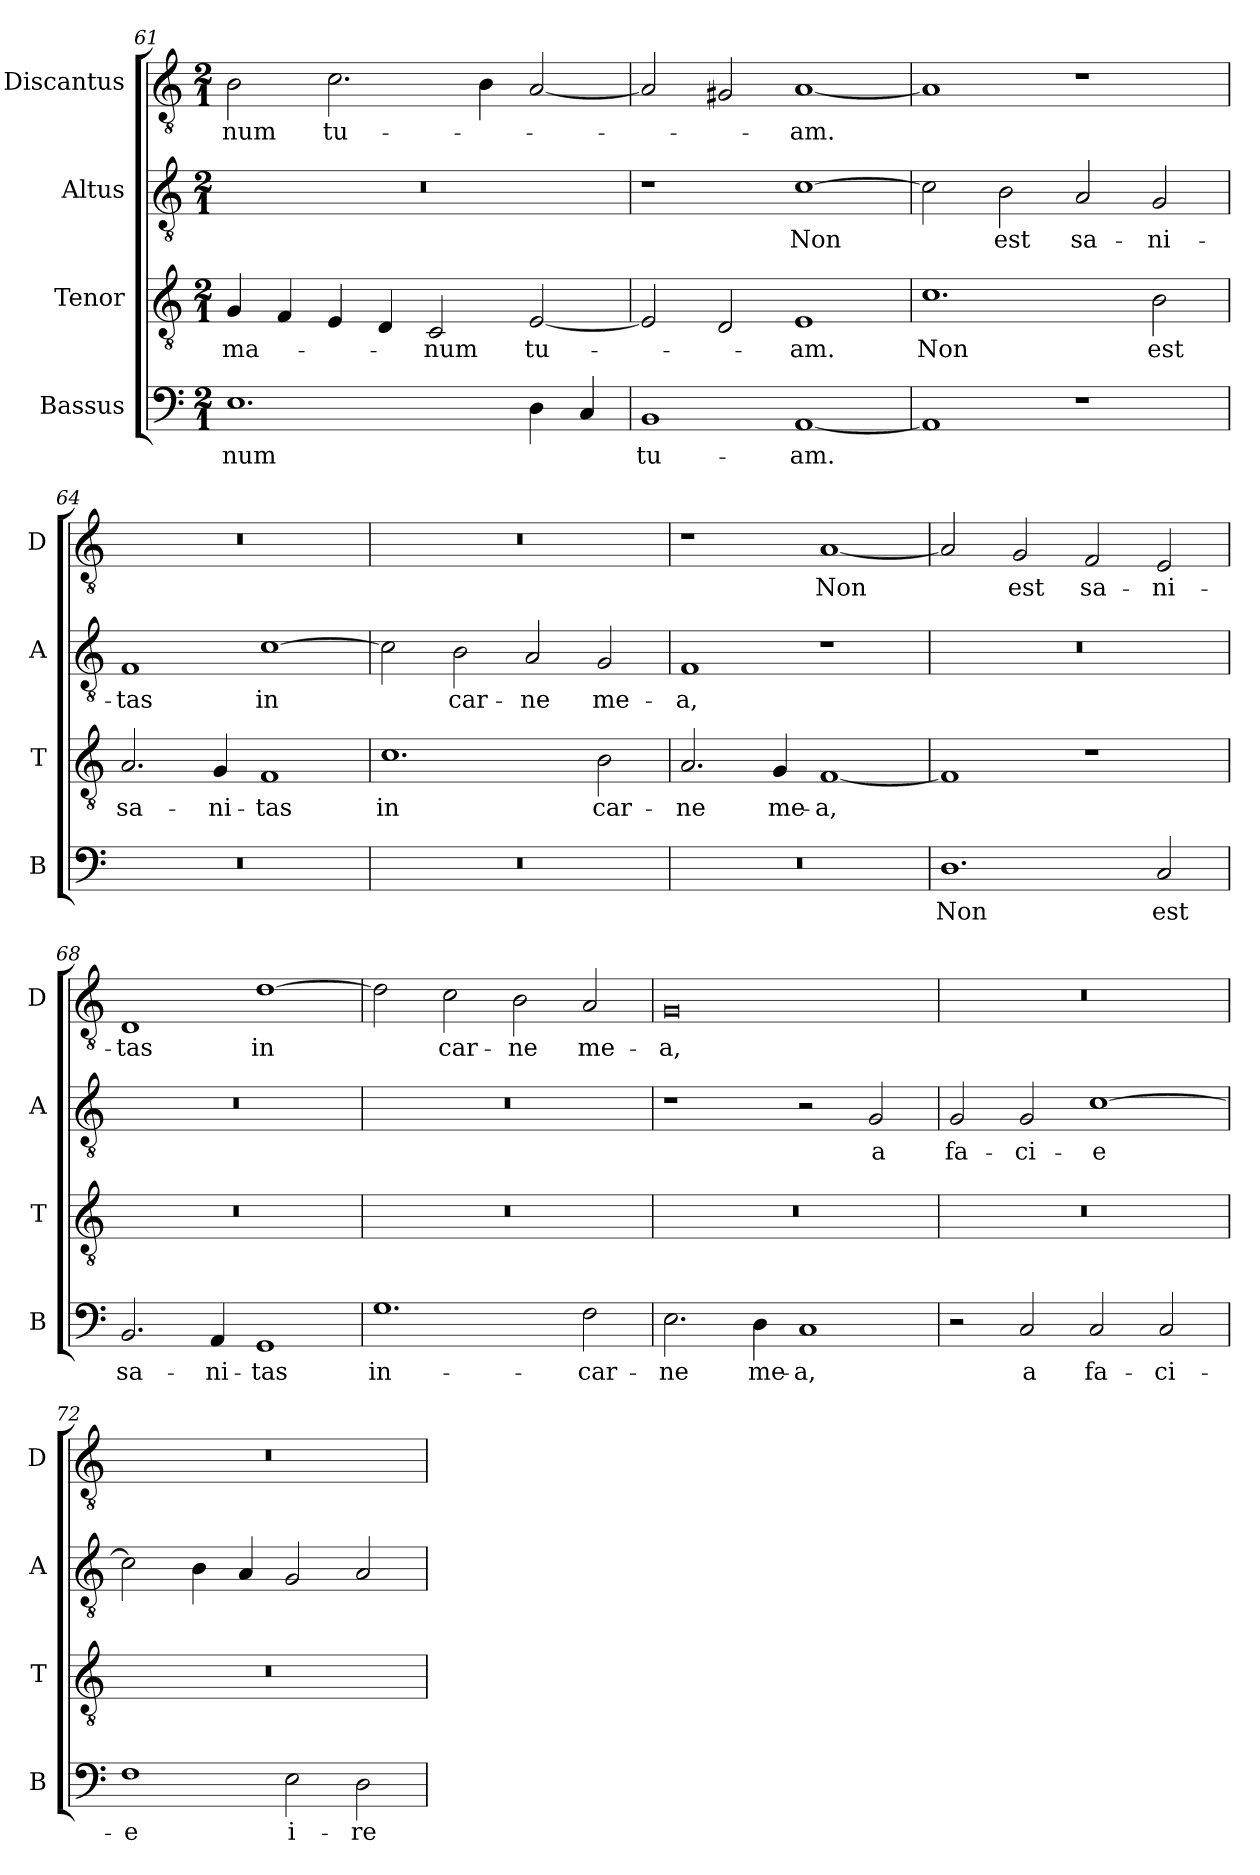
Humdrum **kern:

**kern	**text	**kern	**text	**kern	**text	**kern	**text
*part4	*part4	*part3	*part3	*part2	*part2	*part1	*part1
*staff4	*staff4	*staff3	*staff3	*staff2	*staff2	*staff1	*staff1
*I"Bassus	*	*I"Tenor	*	*I"Altus	*	*I"Discantus	*
*I'B	*	*I'T	*	*I'A	*	*I'D	*
*clefF4	*	*clefGv2	*	*clefGv2	*	*clefGv2	*
*k[]	*	*k[]	*	*k[]	*	*k[]	*
*M2/1	*	*M2/1	*	*M2/1	*	*M2/1	*
=61	=61	=61	=61	=61	=61	=61	=61
1.E	-num	4G/	ma-	0r	.	2B\	-num
.	.	4F/	.	.	.	.	.
.	.	4E/	.	.	.	2.c\	tu-
.	.	4D/	.	.	.	.	.
.	.	2C/	-num	.	.	.	.
.	.	.	.	.	.	4B\	.
4D\	.	[2E/	tu-	.	.	[2A/	.
4C/	.	.	.	.	.	.	.
=62	=62	=62	=62	=62	=62	=62	=62
1BB	tu-	2E/]	.	1r	.	2A/]	.
.	.	2D/	.	.	.	2G#X/	.
[1AA	-am.	1E	-am.	[1c	Non	[1A	-am.
=63	=63	=63	=63	=63	=63	=63	=63
1AA]	.	1.c	Non	2c\]	.	1A]	.
.	.	.	.	2B\	est	.	.
1r	.	.	.	2A/	sa-	1r	.
.	.	2B\	est	2G/	-ni-	.	.
=64	=64	=64	=64	=64	=64	=64	=64
0r	.	2.A/	sa-	1F	-tas	0r	.
.	.	4G/	-ni-	.	.	.	.
.	.	1F	-tas	[1c	in	.	.
=65	=65	=65	=65	=65	=65	=65	=65
0r	.	1.c	in	2c\]	.	0r	.
.	.	.	.	2B\	car-	.	.
.	.	.	.	2A/	-ne	.	.
.	.	2B\	car-	2G/	me-	.	.
=66	=66	=66	=66	=66	=66	=66	=66
0r	.	2.A/	-ne	1F	-a,	1r	.
.	.	4G/	me-	.	.	.	.
.	.	[1F	-a,	1r	.	[1A	Non
=67	=67	=67	=67	=67	=67	=67	=67
1.D	Non	1F]	.	0r	.	2A/]	.
.	.	.	.	.	.	2G/	est
.	.	1r	.	.	.	2F/	sa-
2C/	est	.	.	.	.	2E/	-ni-
=68	=68	=68	=68	=68	=68	=68	=68
2.BB/	sa-	0r	.	0r	.	1D	-tas
4AA/	-ni-	.	.	.	.	.	.
1GG	-tas	.	.	.	.	[1d	in
=69	=69	=69	=69	=69	=69	=69	=69
1.G	in-	0r	.	0r	.	2d\]	.
.	.	.	.	.	.	2c\	car-
.	.	.	.	.	.	2B\	-ne
2F\	car-	.	.	.	.	2A/	me-
=70	=70	=70	=70	=70	=70	=70	=70
2.E\	-ne	0r	.	1r	.	0G	-a,
4D\	me-	.	.	.	.	.	.
1C	-a,	.	.	2r	.	.	.
.	.	.	.	2G/	a	.	.
=71	=71	=71	=71	=71	=71	=71	=71
2r	.	0r	.	2G/	fa-	0r	.
2C/	a	.	.	2G/	-ci-	.	.
2C/	fa-	.	.	[1c	-e	.	.
2C/	-ci-	.	.	.	.	.	.
=72	=72	=72	=72	=72	=72	=72	=72
1F	-e	0r	.	2c\]	.	0r	.
.	.	.	.	4B\	.	.	.
.	.	.	.	4A/	.	.	.
2E\	i--	.	.	2G/	.	.	.
2D\	-re	.	.	2A/	.	.	.
=	=	=	=	=	=	=	=
*-	*-	*-	*-	*-	*-	*-	*-
